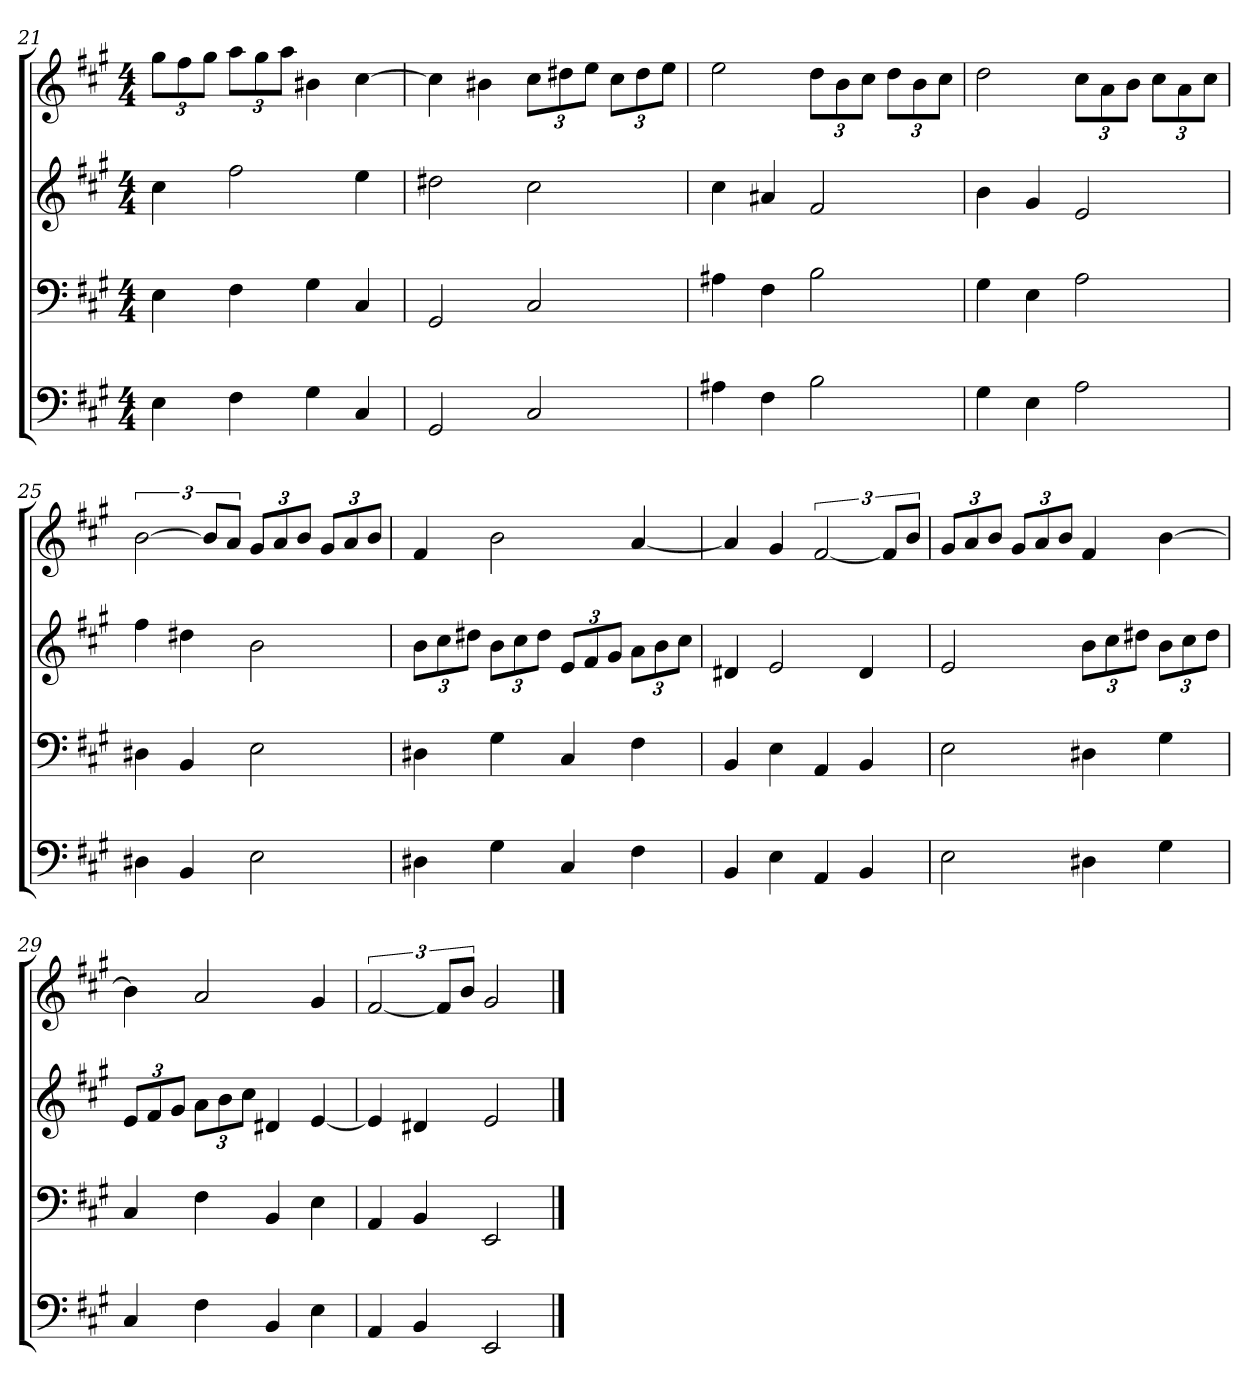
**kern	**kern	**kern	**kern
*part4	*part3	*part2	*part1
*staff4	*staff3	*staff2	*staff1
*k[f#c#g#]	*k[f#c#g#]	*k[f#c#g#]	*k[f#c#g#]
*A:	*A:	*A:	*A:
*M4/4	*M4/4	*M4/4	*M4/4
=21	=21	=21	=21
4E	4E	4cc#	12gg#L
.	.	.	12ff#
.	.	.	12gg#J
4F#	4F#	2ff#	12aaL
.	.	.	12gg#
.	.	.	12aaJ
4G#	4G#	.	4b#X
4C#	4C#	4ee	[4cc#
=22	=22	=22	=22
2GG#	2GG#	2dd#X	4cc#]
.	.	.	4b#X
2C#	2C#	2cc#	12cc#L
.	.	.	12dd#X
.	.	.	12eeJ
.	.	.	12cc#L
.	.	.	12dd#
.	.	.	12eeJ
=23	=23	=23	=23
4A#X	4A#X	4cc#	2ee
4F#	4F#	4a#X	.
2B	2B	2f#	12ddL
.	.	.	12b
.	.	.	12cc#J
.	.	.	12ddL
.	.	.	12b
.	.	.	12cc#J
=24	=24	=24	=24
4G#	4G#	4b	2dd
4E	4E	4g#	.
2A	2A	2e	12cc#L
.	.	.	12a
.	.	.	12bJ
.	.	.	12cc#L
.	.	.	12a
.	.	.	12cc#J
=25	=25	=25	=25
4D#X	4D#X	4ff#	[3b
4BB	4BB	4dd#X	.
.	.	.	12bL]
.	.	.	12aJ
2E	2E	2b	12g#L
.	.	.	12a
.	.	.	12bJ
.	.	.	12g#L
.	.	.	12a
.	.	.	12bJ
=26	=26	=26	=26
4D#X	4D#X	12bL	4f#
.	.	12cc#	.
.	.	12dd#XJ	.
4G#	4G#	12bL	2b
.	.	12cc#	.
.	.	12dd#J	.
4C#	4C#	12eL	.
.	.	12f#	.
.	.	12g#J	.
4F#	4F#	12aL	[4a
.	.	12b	.
.	.	12cc#J	.
=27	=27	=27	=27
4BB	4BB	4d#X	4a]
4E	4E	2e	4g#
4AA	4AA	.	[3f#
4BB	4BB	4d#	.
.	.	.	12f#L]
.	.	.	12bJ
=28	=28	=28	=28
2E	2E	2e	12g#L
.	.	.	12a
.	.	.	12bJ
.	.	.	12g#L
.	.	.	12a
.	.	.	12bJ
4D#X	4D#X	12bL	4f#
.	.	12cc#	.
.	.	12dd#XJ	.
4G#	4G#	12bL	[4b
.	.	12cc#	.
.	.	12dd#J	.
=29	=29	=29	=29
4C#	4C#	12eL	4b]
.	.	12f#	.
.	.	12g#J	.
4F#	4F#	12aL	2a
.	.	12b	.
.	.	12cc#J	.
4BB	4BB	4d#X	.
4E	4E	[4e	4g#
=30	=30	=30	=30
4AA	4AA	4e]	[3f#
4BB	4BB	4d#X	.
.	.	.	12f#L]
.	.	.	12bJ
2EE	2EE	2e	2g#
==	==	==	==
*-	*-	*-	*-
